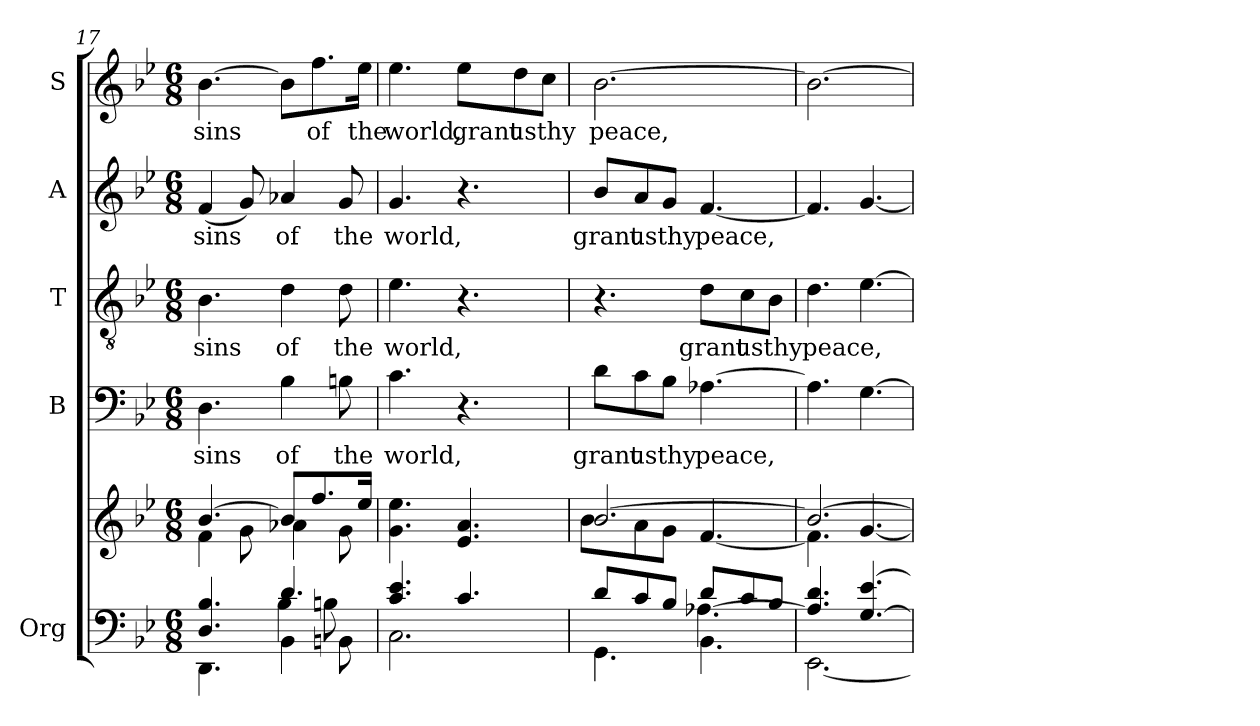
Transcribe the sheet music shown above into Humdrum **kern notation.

**kern	**kern	**kern	**text	**kern	**text	**kern	**text	**kern	**text
*part5	*part5	*part4	*part4	*part3	*part3	*part2	*part2	*part1	*part1
*staff6	*staff5	*staff4	*staff4	*staff3	*staff3	*staff2	*staff2	*staff1	*staff1
*I"Org	*	*I"B	*	*I"T	*	*I"A	*	*I"S	*
*I'Org.	*	*I'B.	*	*I'T.	*	*I'A.	*	*I'S.	*
!!LO:PB:g=z
*clefF4	*clefG2	*clefF4	*	*clefGv2	*	*clefG2	*	*clefG2	*
*	*	*	*	*ITrd7c12	*	*	*	*	*
*k[b-e-]	*k[b-e-]	*k[b-e-]	*	*k[b-e-]	*	*k[b-e-]	*	*k[b-e-]	*
*B-:	*B-:	*B-:	*	*B-:	*	*B-:	*	*B-:	*
*M6/8	*M6/8	*M6/8	*	*M6/8	*	*M6/8	*	*M6/8	*
=17	=17	=17	=17	=17	=17	=17	=17	=17	=17
*^	*^	*	*	*	*	*	*	*	*
*	*^	*	*	*	*	*	*	*	*	*	*
!	!	!	!	!	!	!LO:LY:b:color=#000000	!	!	!	!	!	!
!	!	!	!	!	!	!	!	!LO:LY:b:color=#000000	!	!	!	!
!	!	!	!	!	!	!	!	!	!	!LO:LY:b:color=#000000	!	!
!	!	!	!	!	!	!	!	!	!	!	!	!LO:LY:b:color=#000000
4.Di/ 4.B-i	4.DDi\	4.ryy	[4.b-i/	4fi\	4.Di\	sins	4.BB-i\	sins	(4fi/	sins	[4.b-i\	sins
.	.	.	.	8gi\	.	.	.	.	8gi/)	.	.	.
!	!	!	!	!	!	!LO:LY:b:color=#000000	!	!	!	!	!	!
!	!	!	!	!	!	!	!	!LO:LY:b:color=#000000	!	!	!	!
!	!	!	!	!	!	!	!	!	!	!LO:LY:b:color=#000000	!	!
4.di/	4BB-i\	4B-i\	8b-i/L]	4a-Xi\	4B-i\	of	4Di\	of	4a-Xi/	of	8b-i\L]	.
!	!	!	!	!	!	!	!	!	!	!	!	!LO:LY:b:color=#000000
.	.	.	8.ffi/	.	.	.	.	.	.	.	8.ffi\	of
!	!	!	!	!	!	!LO:LY:b:color=#000000	!	!	!	!	!	!
!	!	!	!	!	!	!	!	!LO:LY:b:color=#000000	!	!	!	!
!	!	!	!	!	!	!	!	!	!	!LO:LY:b:color=#000000	!	!
.	8BBni\	8Bni\	.	8gi\	8Bni\	the	8Di\	the	8gi/	the	.	.
!	!	!	!	!	!	!	!	!	!	!	!	!LO:LY:b:color=#000000
.	.	.	16ee-i/Jk	.	.	.	.	.	.	.	16ee-i\Jk	the
*	*v	*v	*	*	*	*	*	*	*	*	*	*
*	*	*v	*v	*	*	*	*	*	*	*	*
=18	=18	=18	=18	=18	=18	=18	=18	=18	=18	=18
!	!	!	!	!LO:LY:b:color=#000000	!	!	!	!	!	!
!	!	!	!	!	!	!LO:LY:b:color=#000000	!	!	!	!
!	!	!	!	!	!	!	!	!LO:LY:b:color=#000000	!	!
!	!	!	!	!	!	!	!	!	!	!LO:LY:b:color=#000000
4.ci/ 4.e-i	2.Ci\	4.gi\ 4.ee-i	4.ci\	world,	4.E-i\	world,	4.gi/	world,	4.ee-i\	world,
!	!	!	!	!	!	!	!	!	!	!LO:LY:b:color=#000000
4.ci/	.	4.e-i/ 4.ai	4.r	.	4.r	.	4.r	.	8ee-i\L	grant
!	!	!	!	!	!	!	!	!	!	!LO:LY:b:color=#000000
.	.	.	.	.	.	.	.	.	8ddi\	us
!	!	!	!	!	!	!	!	!	!	!LO:LY:b:color=#000000
.	.	.	.	.	.	.	.	.	8cci\J	thy
=19	=19	=19	=19	=19	=19	=19	=19	=19	=19	=19
*	*^	*^	*	*	*	*	*	*	*	*
!	!	!	!	!	!	!LO:LY:b:color=#000000	!	!	!	!	!	!
!	!	!	!	!	!	!	!	!	!	!LO:LY:b:color=#000000	!	!
!	!	!	!	!	!	!	!	!	!	!	!	!LO:LY:b:color=#000000
8di/L	4.GGi\	4.ryy	[2.b-i/	8b-i\L	8di\L	grant	4.r	.	8b-i/L	grant	[2.b-i\	peace,
!	!	!	!	!	!	!LO:LY:b:color=#000000	!	!	!	!	!	!
!	!	!	!	!	!	!	!	!	!	!LO:LY:b:color=#000000	!	!
8ci/	.	.	.	8ai\	8ci\	us	.	.	8ai/	us	.	.
!	!	!	!	!	!	!LO:LY:b:color=#000000	!	!	!	!	!	!
!	!	!	!	!	!	!	!	!	!	!LO:LY:b:color=#000000	!	!
8B-i/J	.	.	.	8gi\J	8B-i\J	thy	.	.	8gi/J	thy	.	.
!	!	!	!	!	!	!LO:LY:b:color=#000000	!	!	!	!	!	!
!	!	!	!	!	!	!	!	!LO:LY:b:color=#000000	!	!	!	!
!	!	!	!	!	!	!	!	!	!	!LO:LY:b:color=#000000	!	!
8di/L	4.BB-i\	[4.A-Xi\	.	[4.fi/	[4.A-Xi\	peace,	8Di\L	grant	[4.fi/	peace,	.	.
!	!	!	!	!	!	!	!	!LO:LY:b:color=#000000	!	!	!	!
8ci/	.	.	.	.	.	.	8Ci\	us	.	.	.	.
!	!	!	!	!	!	!	!	!LO:LY:b:color=#000000	!	!	!	!
8B-i/J	.	.	.	.	.	.	8BB-i\J	thy	.	.	.	.
*	*v	*v	*	*	*	*	*	*	*	*	*	*
=20	=20	=20	=20	=20	=20	=20	=20	=20	=20	=20	=20
!	!	!	!	!	!	!	!LO:LY:b:color=#000000	!	!	!	!
4.A-i/] 4.di	[2.EE-i\	2.b-i/_	4.fi\]	4.A-i\]	.	4.Di\	peace,	4.fi/]	.	2.b-i\_	.
[4.Gi/ [4.e-i	.	.	[4.gi/	[4.Gi\	.	[4.E-i\	.	[4.gi/	.	.	.
*v	*v	*	*	*	*	*	*	*	*	*	*
*	*v	*v	*	*	*	*	*	*	*	*
=	=	=	=	=	=	=	=	=	=
*-	*-	*-	*-	*-	*-	*-	*-	*-	*-
